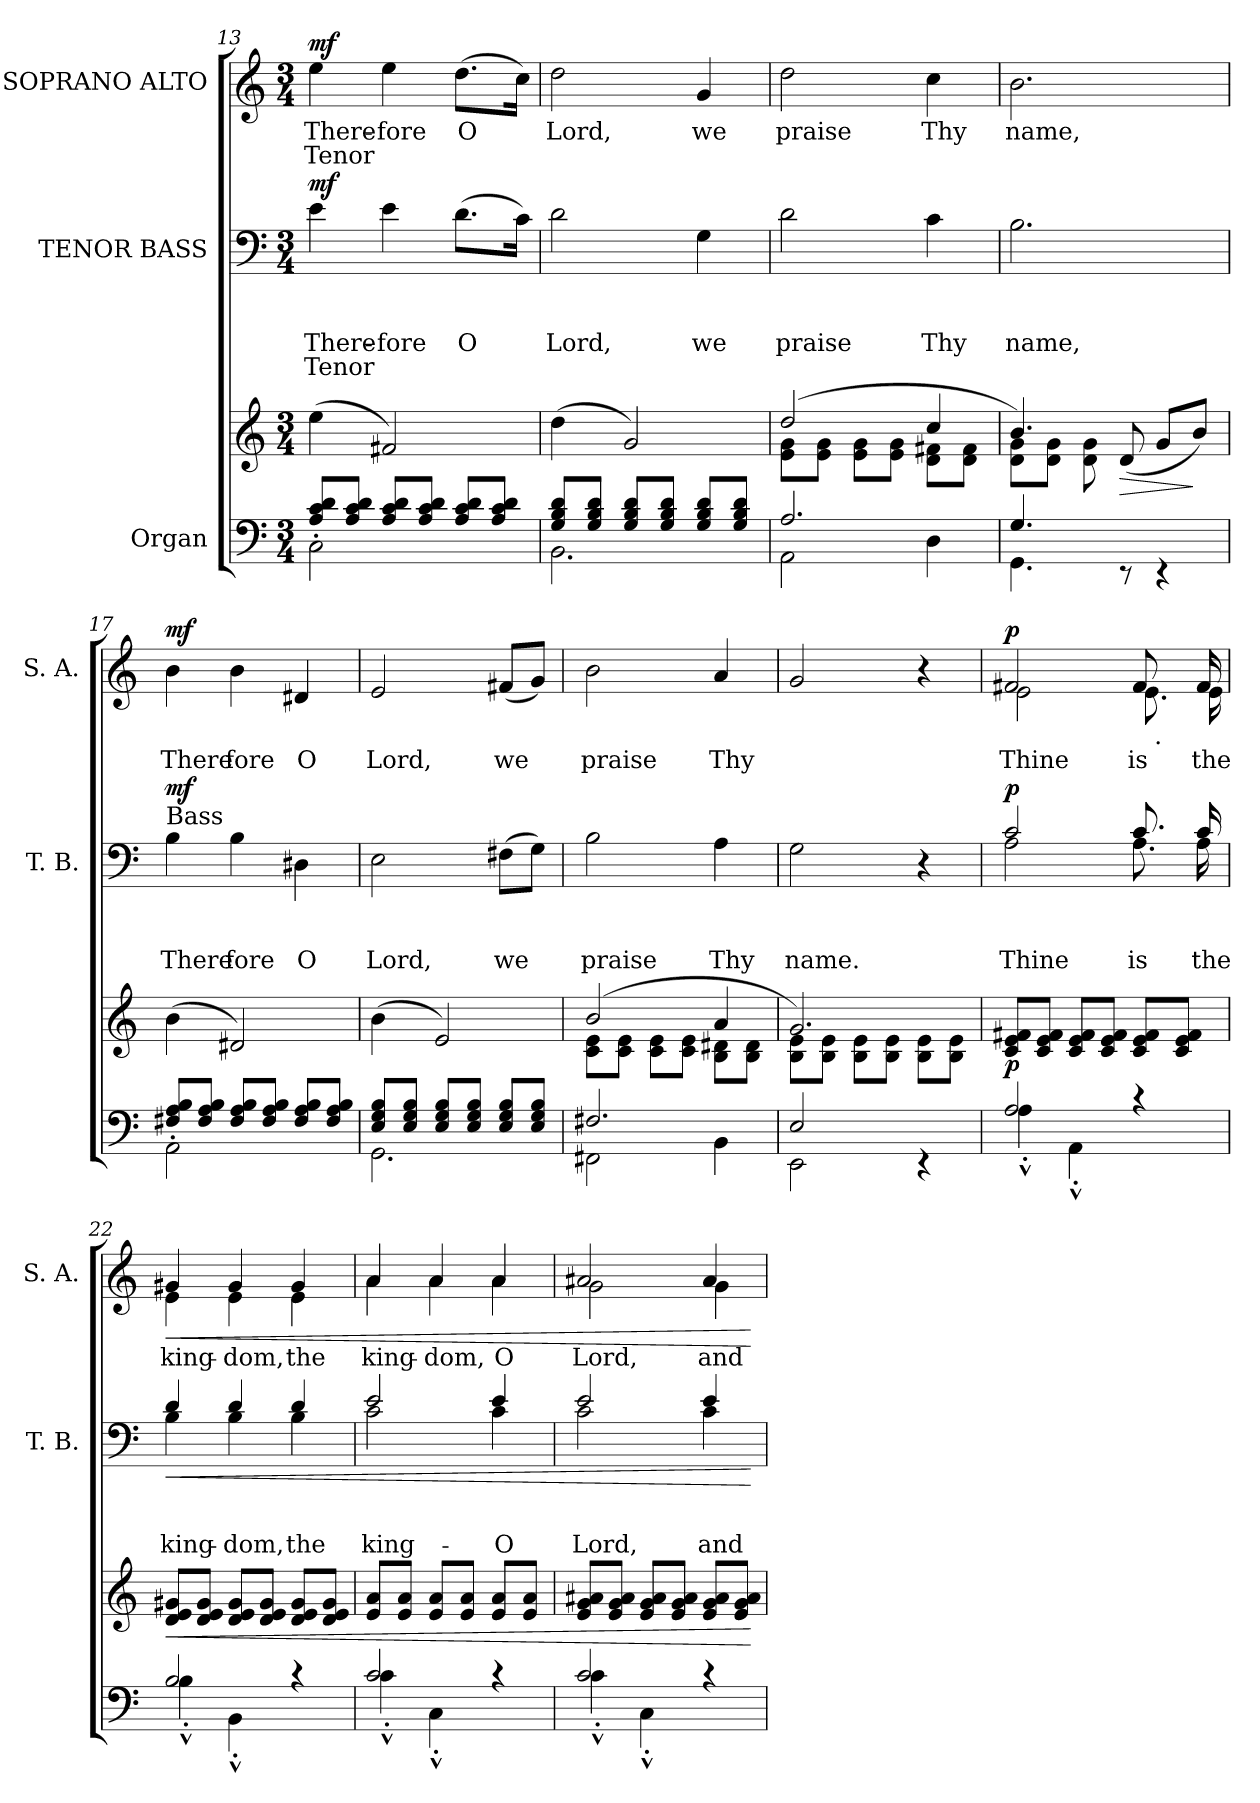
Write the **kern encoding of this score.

**kern	**kern	**dynam	**kern	**text	**text	**text	**text	**dynam	**kern	**text	**text	**dynam
*part3	*part3	*part3	*part2	*part2	*part2	*part2	*part2	*part2	*part1	*part1	*part1	*part1
*staff4	*staff3	*staff3/4	*staff2	*staff2	*staff2	*staff2	*staff2	*staff2	*staff1	*staff1	*staff1	*staff1
*I"Organ	*	*	*I"TENOR BASS	*	*	*	*	*	*I"SOPRANO ALTO	*	*	*
*	*	*	*I'T. B.	*	*	*	*	*	*I'S. A.	*	*	*
*clefF4	*clefG2	*	*clefF4	*	*	*	*	*	*clefG2	*	*	*
*k[]	*k[]	*	*k[]	*	*	*	*	*	*k[]	*	*	*
*C:	*C:	*	*C:	*	*	*	*	*	*C:	*	*	*
*M3/4	*M3/4	*	*M3/4	*	*	*	*	*	*M3/4	*	*	*
=13	=13	=13	=13	=13	=13	=13	=13	=13	=13	=13	=13	=13
*^	*	*	*	*	*	*	*	*	*	*	*	*
!	!	!	!	!	!	!	!LO:LY:a	!LO:LY:b	!LO:DY:b	!	!LO:LY:b	!LO:LY:b	!LO:DY:a
2C\	8A/'> 8c/'> 8d/'>L	(>4ee\	.	4e\	.	.	There-	Tenor	mf	4ee\	There-	Tenor	mf
.	8A/ 8c/ 8d/J	.	.	.	.	.	.	.	.	.	.	.	.
!	!	!	!	!	!	!	!LO:LY:a	!	!	!	!LO:LY:b	!	!
.	8A/ 8c/ 8d/L	2f#X/)	.	4e\	.	.	-fore	.	.	4ee\	-fore	.	.
.	8A/ 8c/ 8d/J	.	.	.	.	.	.	.	.	.	.	.	.
!	!	!	!	!	!	!	!LO:LY:a	!	!	!	!LO:LY:b	!	!
4ryy	8A/ 8c/ 8d/L	.	.	(>8.d\L	.	.	O	.	.	(>8.dd\L	O	.	.
.	8A/ 8c/ 8d/J	.	.	.	.	.	.	.	.	.	.	.	.
.	.	.	.	16c\Jk)	.	.	.	.	.	16cc\Jk)	.	.	.
=14	=14	=14	=14	=14	=14	=14	=14	=14	=14	=14	=14	=14	=14
!	!	!	!	!	!	!	!LO:LY:a	!	!	!	!LO:LY:b	!	!
2.BB\	8G/ 8B/ 8d/L	(>4dd\	.	2d\	.	.	Lord,	.	.	2dd\	Lord,	.	.
.	8G/ 8B/ 8d/J	.	.	.	.	.	.	.	.	.	.	.	.
.	8G/ 8B/ 8d/L	2g/)	.	.	.	.	.	.	.	.	.	.	.
.	8G/ 8B/ 8d/J	.	.	.	.	.	.	.	.	.	.	.	.
!	!	!	!	!	!	!	!LO:LY:a	!	!	!	!LO:LY:b	!	!
.	8G/ 8B/ 8d/L	.	.	4G\	.	.	we	.	.	4g/	we	.	.
.	8G/ 8B/ 8d/J	.	.	.	.	.	.	.	.	.	.	.	.
=15	=15	=15	=15	=15	=15	=15	=15	=15	=15	=15	=15	=15	=15
*	*	*^	*	*	*	*	*	*	*	*	*	*	*
!	!	!	!	!	!	!	!	!LO:LY:a	!	!	!	!LO:LY:b	!	!
2AA\	2.A/	(2dd/	8e\ 8g\L	.	2d\	.	.	praise	.	.	2dd\	praise	.	.
.	.	.	8e\ 8g\J	.	.	.	.	.	.	.	.	.	.	.
.	.	.	8e\ 8g\L	.	.	.	.	.	.	.	.	.	.	.
.	.	.	8e\ 8g\J	.	.	.	.	.	.	.	.	.	.	.
!	!	!	!	!	!	!	!	!LO:LY:a	!	!	!	!LO:LY:b	!	!
4D\	.	4cc/	8d\ 8f#X\L	.	4c\	.	.	Thy	.	.	4cc\	Thy	.	.
.	.	.	8d\ 8f#\J	.	.	.	.	.	.	.	.	.	.	.
=16	=16	=16	=16	=16	=16	=16	=16	=16	=16	=16	=16	=16	=16	=16
!	!	!	!	!	!	!	!	!LO:LY:a	!	!	!	!LO:LY:b	!	!
4.GG\	4.G/	4.b/)	8d\ 8g\L	.	2.B\	.	.	name,	.	.	2.b\	name,	.	.
.	.	.	8d\ 8g\J	.	.	.	.	.	.	.	.	.	.	.
.	.	.	8d\ 8g\	.	.	.	.	.	.	.	.	.	.	.
!	!	!	!	!LO:HP:b	!	!	!	!	!	!	!	!	!	!
4.ryy	8rEE	(<8d/	4.ryy	>	.	.	.	.	.	.	.	.	.	.
.	4rEE	8g/L	.	.	.	.	.	.	.	.	.	.	.	.
.	.	8b/J)	.	]	.	.	.	.	.	.	.	.	.	.
*	*	*v	*v	*	*	*	*	*	*	*	*	*	*	*
!!LO:PB:g=z
=17	=17	=17	=17	=17	=17	=17	=17	=17	=17	=17	=17	=17	=17
!	!	!	!	!LO:TX:a:t=Bass	!	!	!	!	!	!	!	!	!
!	!	!	!	!	!	!	!LO:LY:a	!	!LO:DY:b	!	!LO:LY:b	!	!LO:DY:a
2AA\	8F#X/'> 8A/'> 8B/'>L	(>4b\	.	4B\	.	.	There	.	mf	4b\	There	.	mf
.	8F#/ 8A/ 8B/J	.	.	.	.	.	.	.	.	.	.	.	.
!	!	!	!	!	!	!	!LO:LY:a	!	!	!	!LO:LY:b	!	!
.	8F#/ 8A/ 8B/L	2d#X/)	.	4B\	.	.	fore	.	.	4b\	fore	.	.
.	8F#/ 8A/ 8B/J	.	.	.	.	.	.	.	.	.	.	.	.
!	!	!	!	!	!	!	!LO:LY:a	!	!	!	!LO:LY:b	!	!
4ryy	8F#/ 8A/ 8B/L	.	.	4D#X\	.	.	O	.	.	4d#X/	O	.	.
.	8F#/ 8A/ 8B/J	.	.	.	.	.	.	.	.	.	.	.	.
=18	=18	=18	=18	=18	=18	=18	=18	=18	=18	=18	=18	=18	=18
!	!	!	!	!	!	!	!LO:LY:a	!	!	!	!LO:LY:b	!	!
2.GG\	8E/ 8G/ 8B/L	(>4b\	.	2E\	.	.	Lord,	.	.	2e/	Lord,	.	.
.	8E/ 8G/ 8B/J	.	.	.	.	.	.	.	.	.	.	.	.
.	8E/ 8G/ 8B/L	2e/)	.	.	.	.	.	.	.	.	.	.	.
.	8E/ 8G/ 8B/J	.	.	.	.	.	.	.	.	.	.	.	.
!	!	!	!	!	!	!	!LO:LY:a	!	!	!	!LO:LY:b	!	!
.	8E/ 8G/ 8B/L	.	.	(>8F#X\L	.	.	we	.	.	(<8f#X/L	we	.	.
.	8E/ 8G/ 8B/J	.	.	8G\J)	.	.	.	.	.	8g/J)	.	.	.
=19	=19	=19	=19	=19	=19	=19	=19	=19	=19	=19	=19	=19	=19
*	*	*^	*	*	*	*	*	*	*	*	*	*	*
!	!	!	!	!	!	!	!	!LO:LY:a	!	!	!	!LO:LY:b	!	!
2FF#X\	2.F#X/	(2b/	8c\ 8e\L	.	2B\	.	.	praise	.	.	2b\	praise	.	.
.	.	.	8c\ 8e\J	.	.	.	.	.	.	.	.	.	.	.
.	.	.	8c\ 8e\L	.	.	.	.	.	.	.	.	.	.	.
.	.	.	8c\ 8e\J	.	.	.	.	.	.	.	.	.	.	.
!	!	!	!	!	!	!	!	!LO:LY:a	!	!	!	!LO:LY:b	!	!
4BB\	.	4a/	8B\ 8d#X\L	.	4A\	.	.	Thy	.	.	4a/	Thy	.	.
.	.	.	8B\ 8d#\J	.	.	.	.	.	.	.	.	.	.	.
=20	=20	=20	=20	=20	=20	=20	=20	=20	=20	=20	=20	=20	=20	=20
!	!	!	!	!	!	!	!	!LO:LY:a	!	!	!	!	!	!
2EE\	2E/	2.g/)	8B\ 8e\L	.	2G\	.	.	name.	.	.	2g/	.	.	.
.	.	.	8B\ 8e\J	.	.	.	.	.	.	.	.	.	.	.
.	.	.	8B\ 8e\L	.	.	.	.	.	.	.	.	.	.	.
.	.	.	8B\ 8e\J	.	.	.	.	.	.	.	.	.	.	.
4ryy	4rEE	.	8B\ 8e\L	.	4r	.	.	.	.	.	4r	.	.	.
.	.	.	8B\ 8e\J	.	.	.	.	.	.	.	.	.	.	.
=21	=21	=21	=21	=21	=21	=21	=21	=21	=21	=21	=21	=21	=21	=21
!	!	!	!	!LO:DY:a=2	!	!	!	!LO:LY:a	!	!LO:DY:b	!	!LO:LY:b	!	!LO:DY:a
*	*	*	*	*	*^	*	*	*	*	*	*^	*	*	*
*	*	*v	*v	*	*	*	*	*	*	*	*	*	*^	*	*	*
2A/	4A^^<'<\	8c/ 8e/ 8f#X/L	p	2c/	2A\	.	.	Thine	.	p	2f#X/	2e\	2ryy	Thine	.	p
.	.	8c/ 8e/ 8f#/J	.	.	.	.	.	.	.	.	.	.	.	.	.	.
.	4AA^^<'<\	8c/ 8e/ 8f#/L	.	.	.	.	.	.	.	.	.	.	.	.	.	.
.	.	8c/ 8e/ 8f#/J	.	.	.	.	.	.	.	.	.	.	.	.	.	.
!	!	!	!	!	!	!	!	!LO:LY:a	!	!	!	!	!	!LO:LY:b	!	!
4rc	4ryy	8c/ 8e/ 8f#/L	.	8.c/	8.A\	.	.	is	.	.	8f#/	8.e\	16ryy	is	.	.
!	!	!	!	!	!	!	!	!	!	!	!	!	!LO:TX:b:t=.	!	!	!
.	.	.	.	.	.	.	.	.	.	.	.	.	8.ryy	.	.	.
.	.	8c/ 8e/ 8f#/J	.	.	.	.	.	.	.	.	16ryy	.	.	.	.	.
!	!	!	!	!	!	!	!	!LO:LY:a	!	!	!	!	!	!LO:LY:b	!	!
.	.	.	.	16c/	16A\	.	.	the	.	.	16f#/	16e\	.	the	.	.
!!LO:LB:g=z
=22	=22	=22	=22	=22	=22	=22	=22	=22	=22	=22	=22	=22	=22	=22	=22	=22
!	!	!	!LO:HP:b	!	!	!	!	!LO:LY:a	!	!LO:HP:b	!	!	!	!LO:LY:b	!	!LO:HP:b
*	*	*	*	*	*	*	*	*	*	*	*	*v	*v	*	*	*
2B/	4B^^<'<\	8d/ 8e/ 8g#X/L	<	4d/	4B\	.	.	king-	.	<	4g#X/	4e\	king-	.	<
.	.	8d/ 8e/ 8g#/J	.	.	.	.	.	.	.	.	.	.	.	.	.
!	!	!	!	!	!	!	!	!LO:LY:a	!	!	!	!	!LO:LY:b	!	!
.	4BB^^<'<\	8d/ 8e/ 8g#/L	.	4d/	4B\	.	.	-dom,	.	.	4g#/	4e\	-dom,	.	.
.	.	8d/ 8e/ 8g#/J	.	.	.	.	.	.	.	.	.	.	.	.	.
!	!	!	!	!	!	!	!	!LO:LY:a	!	!	!	!	!LO:LY:b	!	!
4rc	4ryy	8d/ 8e/ 8g#/L	.	4d/	4B\	.	.	the	.	.	4g#/	4e\	the	.	.
.	.	8d/ 8e/ 8g#/J	.	.	.	.	.	.	.	.	.	.	.	.	.
=23	=23	=23	=23	=23	=23	=23	=23	=23	=23	=23	=23	=23	=23	=23	=23
!	!	!	!	!	!	!	!	!LO:LY:a	!	!	!	!	!LO:LY:b	!	!
2c/	4c^^<'<\	8e/ 8a/L	.	2e/	2c\	.	.	king-	.	.	4a/	4a\	king-	.	.
.	.	8e/ 8a/J	.	.	.	.	.	.	.	.	.	.	.	.	.
!	!	!	!	!	!	!	!	!	!	!	!	!	!LO:LY:b	!	!
.	4C^^<'<\	8e/ 8a/L	.	.	.	.	.	.	.	.	4a/	4a\	-dom,	.	.
.	.	8e/ 8a/J	.	.	.	.	.	.	.	.	.	.	.	.	.
!	!	!	!	!	!	!	!	!LO:LY:a	!	!	!	!	!LO:LY:b	!	!
4rc	4ryy	8e/ 8a/L	.	4e/	4c\	.	.	-O	.	.	4a/	4a\	O	.	.
.	.	8e/ 8a/J	.	.	.	.	.	.	.	.	.	.	.	.	.
=24	=24	=24	=24	=24	=24	=24	=24	=24	=24	=24	=24	=24	=24	=24	=24
!	!	!	!	!	!	!	!	!LO:LY:a	!	!	!	!	!LO:LY:b	!	!
2c/	4c^^<'<\	8e/ 8g/ 8a#X/L	.	2e/	2c\	.	.	Lord,	.	.	2a#X/	2g\	Lord,	.	.
.	.	8e/ 8g/ 8a#/J	.	.	.	.	.	.	.	.	.	.	.	.	.
.	4C^^<'<\	8e/ 8g/ 8a#/L	.	.	.	.	.	.	.	.	.	.	.	.	.
.	.	8e/ 8g/ 8a#/J	.	.	.	.	.	.	.	.	.	.	.	.	.
!	!	!	!	!	!	!	!	!LO:LY:a	!	!	!	!	!LO:LY:b	!	!
4rc	4ryy	8e/ 8g/ 8a#/L	.	4e/	4c\	.	.	and	.	.	4a#/	4g\	and	.	.
.	.	8e/ 8g/ 8a#/J	.	.	.	.	.	.	.	.	.	.	.	.	.
*	*	*	*	*v	*v	*	*	*	*	*	*	*	*	*	*
*v	*v	*	*	*	*	*	*	*	*	*v	*v	*	*	*
.	.	[	.	.	.	.	.	[	.	.	.	[
=	=	=	=	=	=	=	=	=	=	=	=	=
*-	*-	*-	*-	*-	*-	*-	*-	*-	*-	*-	*-	*-
